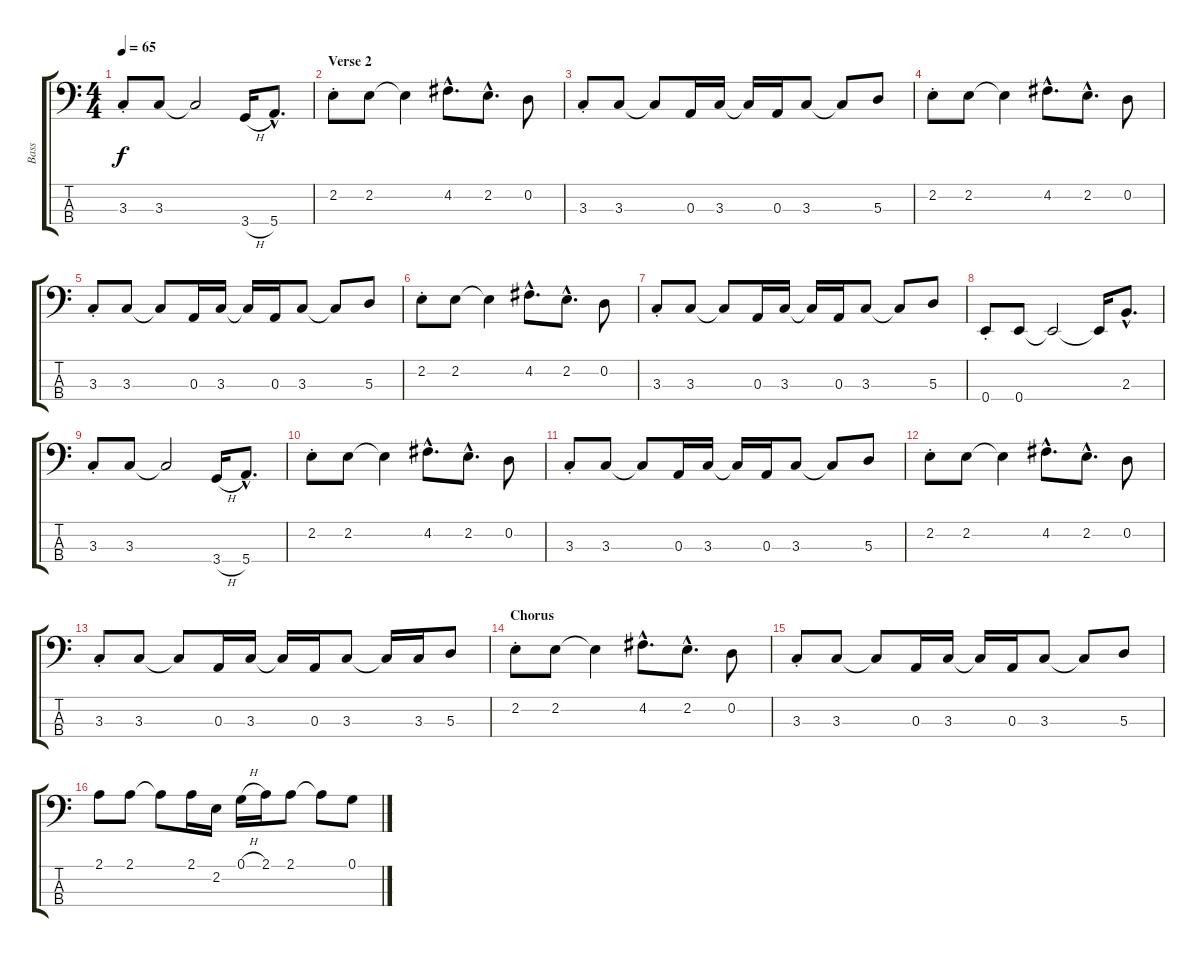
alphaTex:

\track ("Bass" "Bass") {instrument electricbassfinger}
\staff {score tabs}
\tuning (G2 D2 A1 E1) {hide}
\ts (4 4)
\tempo 65
\clef f4
\ks c
3.3{st}.8{dy f} 3.3.8 3.3{t}.2 3.4{h}.16 5.4{hac}.8{d} |
\section ("" "Verse 2")
2.2{st}.8 2.2.8 2.2{t}.4 4.2{hac}.8{d} 2.2{hac}.8{d} 0.2.8 |
3.3{st}.8 3.3.8 3.3{t}.8 0.3.16 3.3.16 3.3{t}.16 0.3.16 3.3.8 3.3{t}.8 5.3.8 |
2.2{st}.8 2.2.8 2.2{t}.4 4.2{hac}.8{d} 2.2{hac}.8{d} 0.2.8 |
3.3{st}.8 3.3.8 3.3{t}.8 0.3.16 3.3.16 3.3{t}.16 0.3.16 3.3.8 3.3{t}.8 5.3.8 |
2.2{st}.8 2.2.8 2.2{t}.4 4.2{hac}.8{d} 2.2{hac}.8{d} 0.2.8 |
3.3{st}.8 3.3.8 3.3{t}.8 0.3.16 3.3.16 3.3{t}.16 0.3.16 3.3.8 3.3{t}.8 5.3.8 |
0.4{st}.8 0.4.8 0.4{t}.2 0.4{t}.16 2.3{hac}.8{d} |
3.3{st}.8 3.3.8 3.3{t}.2 3.4{h}.16 5.4{hac}.8{d} |
2.2{st}.8 2.2.8 2.2{t}.4 4.2{hac}.8{d} 2.2{hac}.8{d} 0.2.8 |
3.3{st}.8 3.3.8 3.3{t}.8 0.3.16 3.3.16 3.3{t}.16 0.3.16 3.3.8 3.3{t}.8 5.3.8 |
2.2{st}.8 2.2.8 2.2{t}.4 4.2{hac}.8{d} 2.2{hac}.8{d} 0.2.8 |
3.3{st}.8 3.3.8 3.3{t}.8 0.3.16 3.3.16 3.3{t}.16 0.3.16 3.3.8 3.3{t}.16 3.3.16 5.3.8 |
\section ("" "Chorus")
2.2{st}.8 2.2.8 2.2{t}.4 4.2{hac}.8{d} 2.2{hac}.8{d} 0.2.8 |
3.3{st}.8 3.3.8 3.3{t}.8 0.3.16 3.3.16 3.3{t}.16 0.3.16 3.3.8 3.3{t}.8 5.3.8 |
2.1.8 2.1.8 2.1{t}.8 2.1.16 2.2.16 0.1{h}.16 2.1.16 2.1.8 2.1{t}.8 0.1.8
